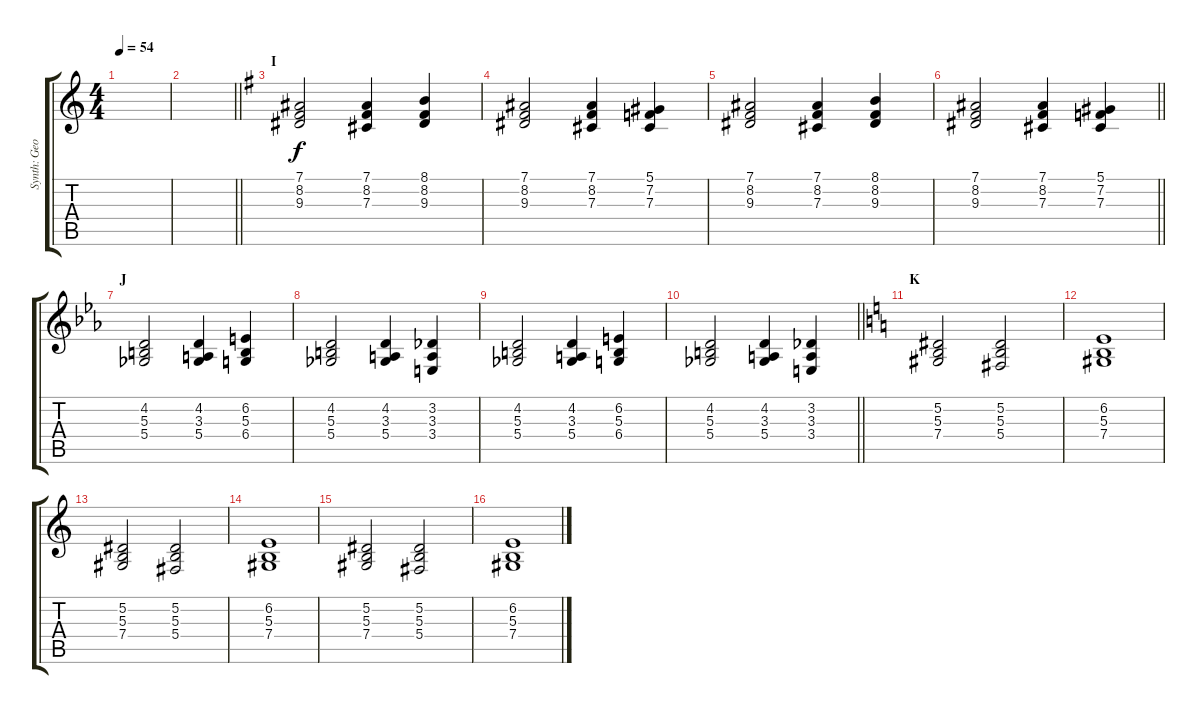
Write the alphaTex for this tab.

\track ("Synth: Geoff" "Synth: Geo") {instrument synthstrings2}
\staff {score tabs}
\tuning (Eb4 Bb3 Gb3 Db3 Ab2 Eb2) {hide}
\ts (4 4)
\tempo 54
\clef g2
\ks c
|
\barLineRight lightlight
|
\section ("" "I")
\ks g
(7.1 8.2 9.3).2 (7.1 8.2 7.3).4 (8.1 8.2 9.3).4 |
(7.1 8.2 9.3).2 (7.1 8.2 7.3).4 (5.1 7.2 7.3).4 |
(7.1 8.2 9.3).2 (7.1 8.2 7.3).4 (8.1 8.2 9.3).4 |
\barLineRight lightlight
(7.1 8.2 9.3).2 (7.1 8.2 7.3).4 (5.1 7.2 7.3).4 |
\section ("" "J")
\ks eb
(4.2 5.3 5.4).2 (4.2 3.3 5.4).4 (6.2 5.3 6.4).4 |
(4.2 5.3 5.4).2 (4.2 3.3 5.4).4 (3.2 3.3 3.4).4 |
(4.2 5.3 5.4).2 (4.2 3.3 5.4).4 (6.2 5.3 6.4).4 |
\barLineRight lightlight
(4.2 5.3 5.4).2 (4.2 3.3 5.4).4 (3.2 3.3 3.4).4 |
\section ("" "K")
\ks c
(5.2 5.3 7.4).2 (5.2 5.3 5.4).2 |
(6.2 5.3 7.4).1 |
(5.2 5.3 7.4).2 (5.2 5.3 5.4).2 |
(6.2 5.3 7.4).1 |
(5.2 5.3 7.4).2 (5.2 5.3 5.4).2 |
(6.2 5.3 7.4).1
